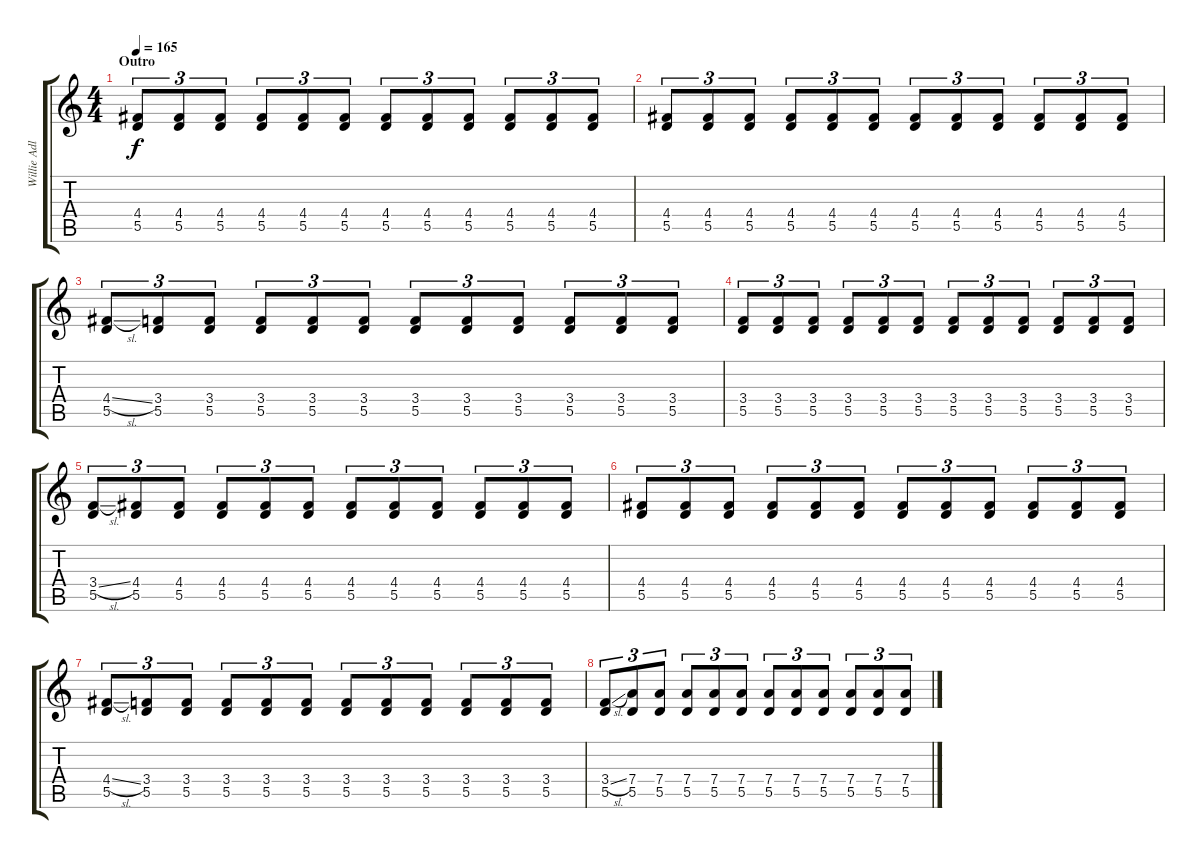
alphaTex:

\track ("Willie Adler" "Willie Adl") {instrument distortionguitar}
\staff {score tabs}
\tuning (E4 B3 G3 D3 A2 D2) {hide}
\ts (4 4)
\section ("" "Outro")
\tempo 165
\clef g2
\ks c
(4.4 5.5).8{tu (3 2) dy f} (4.4 5.5).8{tu (3 2)} (4.4 5.5).8{tu (3 2)} (4.4 5.5).8{tu (3 2)} (4.4 5.5).8{tu (3 2)} (4.4 5.5).8{tu (3 2)} (4.4 5.5).8{tu (3 2)} (4.4 5.5).8{tu (3 2)} (4.4 5.5).8{tu (3 2)} (4.4 5.5).8{tu (3 2)} (4.4 5.5).8{tu (3 2)} (4.4 5.5).8{tu (3 2)} |
(4.4 5.5).8{tu (3 2)} (4.4 5.5).8{tu (3 2)} (4.4 5.5).8{tu (3 2)} (4.4 5.5).8{tu (3 2)} (4.4 5.5).8{tu (3 2)} (4.4 5.5).8{tu (3 2)} (4.4 5.5).8{tu (3 2)} (4.4 5.5).8{tu (3 2)} (4.4 5.5).8{tu (3 2)} (4.4 5.5).8{tu (3 2)} (4.4 5.5).8{tu (3 2)} (4.4 5.5).8{tu (3 2)} |
(4.4{sl} 5.5).8{tu (3 2)} (3.4 5.5).8{tu (3 2)} (3.4 5.5).8{tu (3 2)} (3.4 5.5).8{tu (3 2)} (3.4 5.5).8{tu (3 2)} (3.4 5.5).8{tu (3 2)} (3.4 5.5).8{tu (3 2)} (3.4 5.5).8{tu (3 2)} (3.4 5.5).8{tu (3 2)} (3.4 5.5).8{tu (3 2)} (3.4 5.5).8{tu (3 2)} (3.4 5.5).8{tu (3 2)} |
(3.4 5.5).8{tu (3 2)} (3.4 5.5).8{tu (3 2)} (3.4 5.5).8{tu (3 2)} (3.4 5.5).8{tu (3 2)} (3.4 5.5).8{tu (3 2)} (3.4 5.5).8{tu (3 2)} (3.4 5.5).8{tu (3 2)} (3.4 5.5).8{tu (3 2)} (3.4 5.5).8{tu (3 2)} (3.4 5.5).8{tu (3 2)} (3.4 5.5).8{tu (3 2)} (3.4 5.5).8{tu (3 2)} |
(3.4{sl} 5.5).8{tu (3 2)} (4.4 5.5).8{tu (3 2)} (4.4 5.5).8{tu (3 2)} (4.4 5.5).8{tu (3 2)} (4.4 5.5).8{tu (3 2)} (4.4 5.5).8{tu (3 2)} (4.4 5.5).8{tu (3 2)} (4.4 5.5).8{tu (3 2)} (4.4 5.5).8{tu (3 2)} (4.4 5.5).8{tu (3 2)} (4.4 5.5).8{tu (3 2)} (4.4 5.5).8{tu (3 2)} |
(4.4 5.5).8{tu (3 2)} (4.4 5.5).8{tu (3 2)} (4.4 5.5).8{tu (3 2)} (4.4 5.5).8{tu (3 2)} (4.4 5.5).8{tu (3 2)} (4.4 5.5).8{tu (3 2)} (4.4 5.5).8{tu (3 2)} (4.4 5.5).8{tu (3 2)} (4.4 5.5).8{tu (3 2)} (4.4 5.5).8{tu (3 2)} (4.4 5.5).8{tu (3 2)} (4.4 5.5).8{tu (3 2)} |
(4.4{sl} 5.5).8{tu (3 2)} (3.4 5.5).8{tu (3 2)} (3.4 5.5).8{tu (3 2)} (3.4 5.5).8{tu (3 2)} (3.4 5.5).8{tu (3 2)} (3.4 5.5).8{tu (3 2)} (3.4 5.5).8{tu (3 2)} (3.4 5.5).8{tu (3 2)} (3.4 5.5).8{tu (3 2)} (3.4 5.5).8{tu (3 2)} (3.4 5.5).8{tu (3 2)} (3.4 5.5).8{tu (3 2)} |
(3.4{sl} 5.5).8{tu (3 2)} (7.4 5.5).8{tu (3 2)} (7.4 5.5).8{tu (3 2)} (7.4 5.5).8{tu (3 2)} (7.4 5.5).8{tu (3 2)} (7.4 5.5).8{tu (3 2)} (7.4 5.5).8{tu (3 2)} (7.4 5.5).8{tu (3 2)} (7.4 5.5).8{tu (3 2)} (7.4 5.5).8{tu (3 2)} (7.4 5.5).8{tu (3 2)} (7.4 5.5).8{tu (3 2)}
